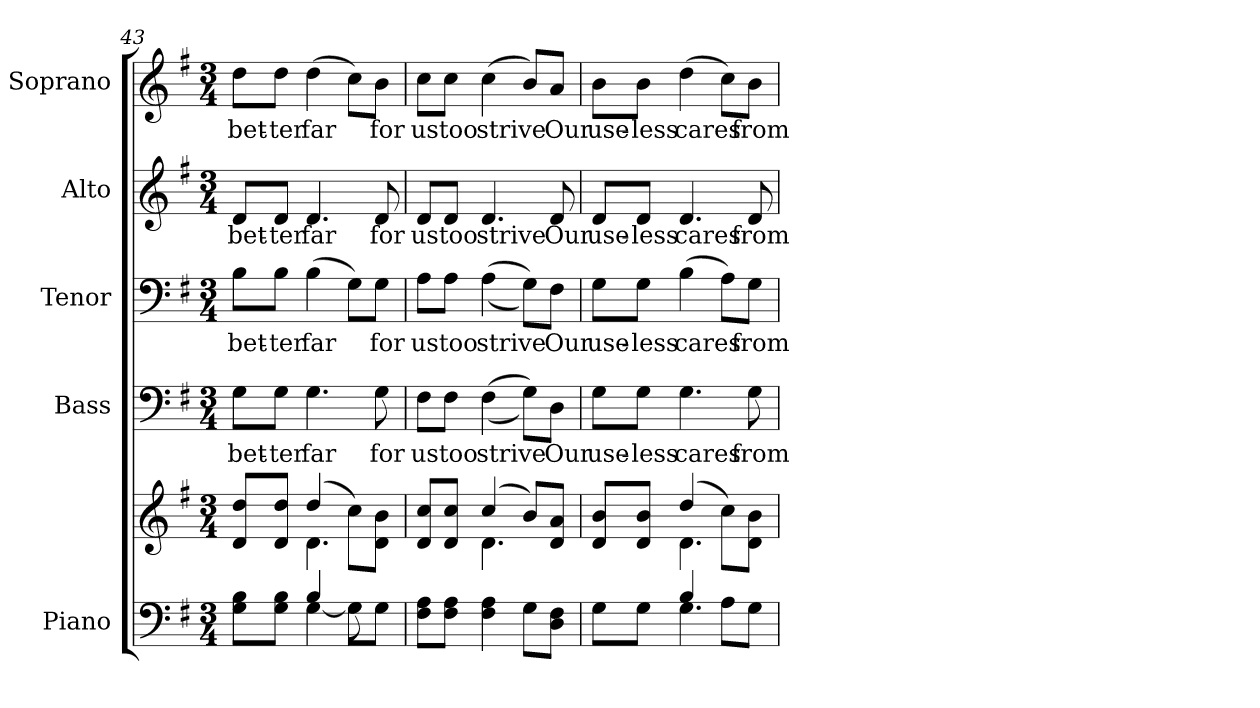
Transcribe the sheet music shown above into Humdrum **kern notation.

**kern	**kern	**kern	**text	**kern	**text	**kern	**text	**kern	**text
*part5	*part5	*part4	*part4	*part3	*part3	*part2	*part2	*part1	*part1
*staff6	*staff5	*staff4	*staff4	*staff3	*staff3	*staff2	*staff2	*staff1	*staff1
*I"Piano	*	*I"Bass	*	*I"Tenor	*	*I"Alto	*	*I"Soprano	*
*I'Pno.	*	*I'B.	*	*I'T.	*	*I'A.	*	*I'S.	*
!!LO:PB:g=z
*clefF4	*clefG2	*clefF4	*	*clefF4	*	*clefG2	*	*clefG2	*
*k[f#]	*k[f#]	*k[f#]	*	*k[f#]	*	*k[f#]	*	*k[f#]	*
*G:	*G:	*G:	*	*G:	*	*G:	*	*G:	*
*M3/4	*M3/4	*M3/4	*	*M3/4	*	*M3/4	*	*M3/4	*
=43	=43	=43	=43	=43	=43	=43	=43	=43	=43
*^	*^	*	*	*	*	*	*	*	*
!	!	!	!	!	!LO:LY:b:color=#000000	!	!	!	!	!	!
!	!	!	!	!	!	!	!LO:LY:b:color=#000000	!	!	!	!
!	!	!	!	!	!	!	!	!	!LO:LY:b:color=#000000	!	!
!	!	!	!	!	!	!	!	!	!	!	!LO:LY:b:color=#000000
8Gi\ 8Bi\L	4ryy	8di/ 8ddi/L	4ryy	8Gi\L	bet-	8Bi\L	bet-	8di/L	bet-	8ddi\L	bet-
!	!	!	!	!	!LO:LY:b:color=#000000	!	!	!	!	!	!
!	!	!	!	!	!	!	!LO:LY:b:color=#000000	!	!	!	!
!	!	!	!	!	!	!	!	!	!LO:LY:b:color=#000000	!	!
!	!	!	!	!	!	!	!	!	!	!	!LO:LY:b:color=#000000
8Gi\ 8Bi\J	.	8di/ 8ddi/J	.	8Gi\J	-ter	8Bi\J	-ter	8di/J	-ter	8ddi\J	-ter
!	!	!	!	!	!LO:LY:b:color=#000000	!	!	!	!	!	!
!	!	!	!	!	!	!	!LO:LY:b:color=#000000	!	!	!	!
!	!	!	!	!	!	!	!	!	!LO:LY:b:color=#000000	!	!
!	!	!	!	!	!	!	!	!	!	!	!LO:LY:b:color=#000000
4Bi/	[<4Gi\	(4ddi/	4.di\	4.Gi\	far	(4Bi\	far	4.di/	far	(4ddi\	far
8Gi\L]	8Gi\	8cci\L)	.	.	.	8Gi\L)	.	.	.	8cci\L)	.
!	!	!	!	!	!LO:LY:b:color=#000000	!	!	!	!	!	!
!	!	!	!	!	!	!	!LO:LY:b:color=#000000	!	!	!	!
!	!	!	!	!	!	!	!	!	!LO:LY:b:color=#000000	!	!
!	!	!	!	!	!	!	!	!	!	!	!LO:LY:b:color=#000000
8Gi\J	8ryy	8di\ 8bi\J	8ryy	8Gi\	for	8Gi\J	for	8di/	for	8bi\J	for
=44	=44	=44	=44	=44	=44	=44	=44	=44	=44	=44	=44
!	!	!	!	!	!LO:LY:b:color=#000000	!	!	!	!	!	!
!	!	!	!	!	!	!	!LO:LY:b:color=#000000	!	!	!	!
!	!	!	!	!	!	!	!	!	!LO:LY:b:color=#000000	!	!
!	!	!	!	!	!	!	!	!	!	!	!LO:LY:b:color=#000000
8F#i\ 8Ai\L	4ryy	8di/ 8cci/L	4ryy	8F#i\L	us	8Ai\L	us	8di/L	us	8cci\L	us
!	!	!	!	!	!LO:LY:b:color=#000000	!	!	!	!	!	!
!	!	!	!	!	!	!	!LO:LY:b:color=#000000	!	!	!	!
!	!	!	!	!	!	!	!	!	!LO:LY:b:color=#000000	!	!
!	!	!	!	!	!	!	!	!	!	!	!LO:LY:b:color=#000000
8F#i\ 8Ai\J	.	8di/ 8cci/J	.	8F#i\J	too	8Ai\J	too	8di/J	too	8cci\J	too
!	!	!	!	!	!LO:LY:b:color=#000000	!	!	!	!	!	!
!	!	!	!	!	!	!	!LO:LY:b:color=#000000	!	!	!	!
!	!	!	!	!	!	!	!	!	!LO:LY:b:color=#000000	!	!
!	!	!	!	!	!	!	!	!	!	!	!LO:LY:b:color=#000000
4F#i\ 4Ai	4ryy	(4cci/	4.di\	((4F#i\	strive	((4Ai\	strive	4.di/	strive	(4cci\	strive
8Gi\L	4ryy	8bi/L)	.	8Gi\L))	.	8Gi\L))	.	.	.	8bi/L)	.
!	!	!	!	!	!LO:LY:b:color=#000000	!	!	!	!	!	!
!	!	!	!	!	!	!	!LO:LY:b:color=#000000	!	!	!	!
!	!	!	!	!	!	!	!	!	!LO:LY:b:color=#000000	!	!
!	!	!	!	!	!	!	!	!	!	!	!LO:LY:b:color=#000000
8Di\ 8F#i\J	.	8di/ 8ai/J	8ryy	8Di\J	Our	8F#i\J	Our	8di/	Our	8ai/J	Our
!!LO:PB:g=z
=45	=45	=45	=45	=45	=45	=45	=45	=45	=45	=45	=45
!	!	!	!	!	!LO:LY:b:color=#000000	!	!	!	!	!	!
!	!	!	!	!	!	!	!LO:LY:b:color=#000000	!	!	!	!
!	!	!	!	!	!	!	!	!	!LO:LY:b:color=#000000	!	!
!	!	!	!	!	!	!	!	!	!	!	!LO:LY:b:color=#000000
8Gi\L	4ryy	8di/ 8bi/L	4ryy	8Gi\L	use-	8Gi\L	use-	8di/L	use-	8bi\L	use-
!	!	!	!	!	!LO:LY:b:color=#000000	!	!	!	!	!	!
!	!	!	!	!	!	!	!LO:LY:b:color=#000000	!	!	!	!
!	!	!	!	!	!	!	!	!	!LO:LY:b:color=#000000	!	!
!	!	!	!	!	!	!	!	!	!	!	!LO:LY:b:color=#000000
8Gi\J	.	8di/ 8bi/J	.	8Gi\J	-less	8Gi\J	-less	8di/J	-less	8bi\J	-less
!	!	!	!	!	!LO:LY:b:color=#000000	!	!	!	!	!	!
!	!	!	!	!	!	!	!LO:LY:b:color=#000000	!	!	!	!
!	!	!	!	!	!	!	!	!	!LO:LY:b:color=#000000	!	!
!	!	!	!	!	!	!	!	!	!	!	!LO:LY:b:color=#000000
4Bi/	4.Gi\	(4ddi/	4.di\	4.Gi\	cares	(4Bi\	cares	4.di/	cares	(4ddi\	cares
8Ai\L	.	8cci\L)	.	.	.	8Ai\L)	.	.	.	8cci\L)	.
!	!	!	!	!	!LO:LY:b:color=#000000	!	!	!	!	!	!
!	!	!	!	!	!	!	!LO:LY:b:color=#000000	!	!	!	!
!	!	!	!	!	!	!	!	!	!LO:LY:b:color=#000000	!	!
!	!	!	!	!	!	!	!	!	!	!	!LO:LY:b:color=#000000
8Gi\J	8ryy	8di\ 8bi\J	8ryy	8Gi\	from	8Gi\J	from	8di/	from	8bi\J	from
*v	*v	*	*	*	*	*	*	*	*	*	*
*	*v	*v	*	*	*	*	*	*	*	*
=	=	=	=	=	=	=	=	=	=
*-	*-	*-	*-	*-	*-	*-	*-	*-	*-
